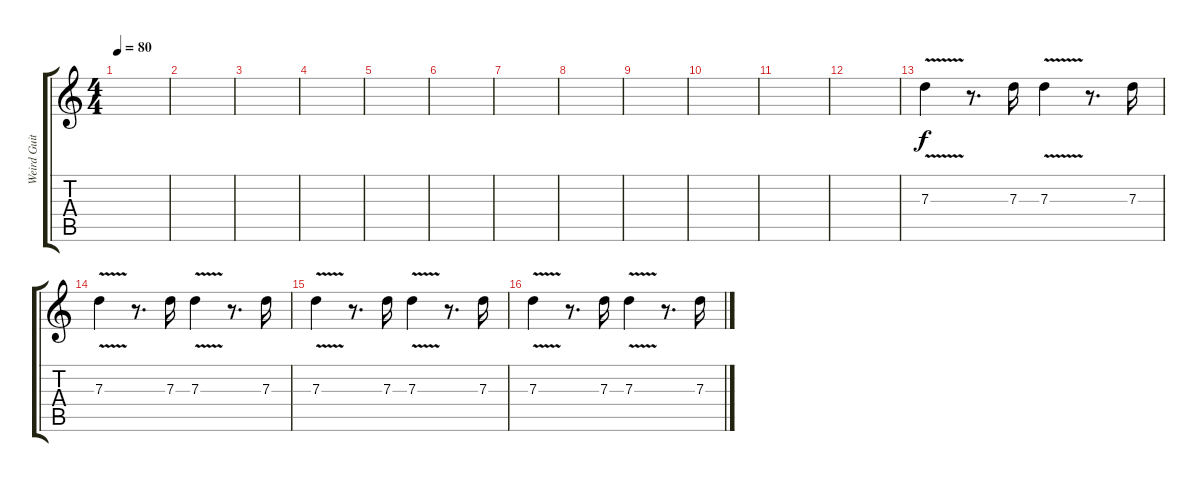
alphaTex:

\track ("Weird Guitar Right" "Weird Guit") {instrument electricguitarclean}
\staff {score tabs}
\tuning (E4 B3 G3 D3 A2 E2) {hide}
\ts (4 4)
\tempo 80
\clef g2
\ks c
|
|
|
|
|
|
|
|
|
|
|
|
7.3{v}.4 r.8{d} 7.3.16 7.3{v}.4 r.8{d} 7.3.16 |
7.3{v}.4 r.8{d} 7.3.16 7.3{v}.4 r.8{d} 7.3.16 |
7.3{v}.4 r.8{d} 7.3.16 7.3{v}.4 r.8{d} 7.3.16 |
7.3{v}.4 r.8{d} 7.3.16 7.3{v}.4 r.8{d} 7.3.16
